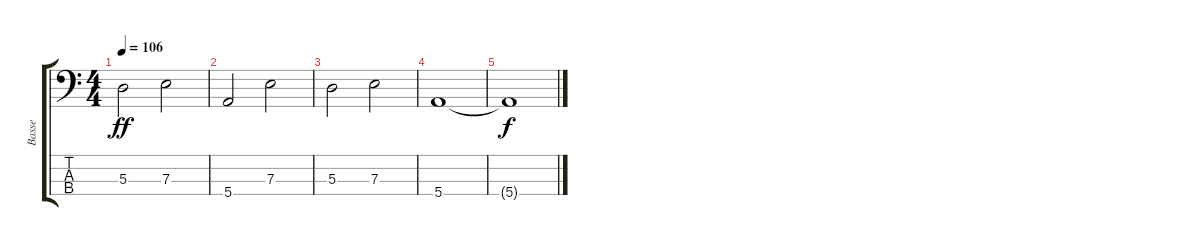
\track ("Basse" "Basse") {instrument electricbassfinger}
\staff {score tabs}
\tuning (G2 D2 A1 E1) {hide}
\ts (4 4)
\tempo 106
\clef f4
\ks c
5.3.2{dy ff} 7.3.2 |
5.4.2 7.3.2 |
5.3.2 7.3.2 |
5.4.1 |
5.4{t}.1{dy f}
